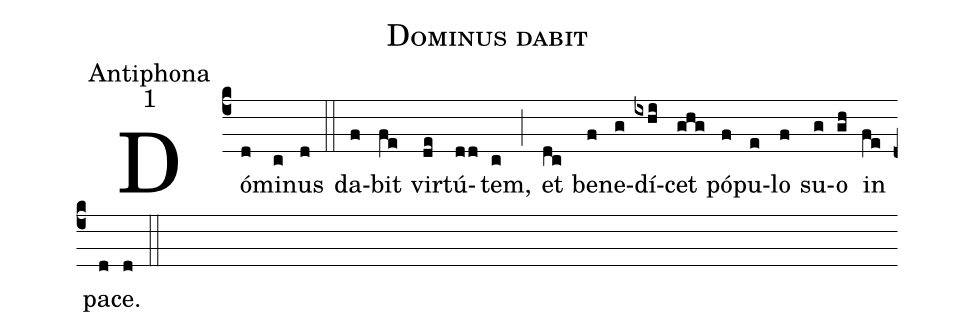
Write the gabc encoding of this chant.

name:Dominus dabit;
office-part:Antiphona;
mode:1;
%%
(c4) Dó(d)mi(c)nus(d) (::)
da(f)bit(fe) vir(de)tú(dd)tem,(c) (;) et(dc) be(f)ne(g)dí(ixhi)cet(ghg) pó(f)pu(e)lo(f) su(g)o(gh) in(fe) pa(d)ce.(d) (::)
